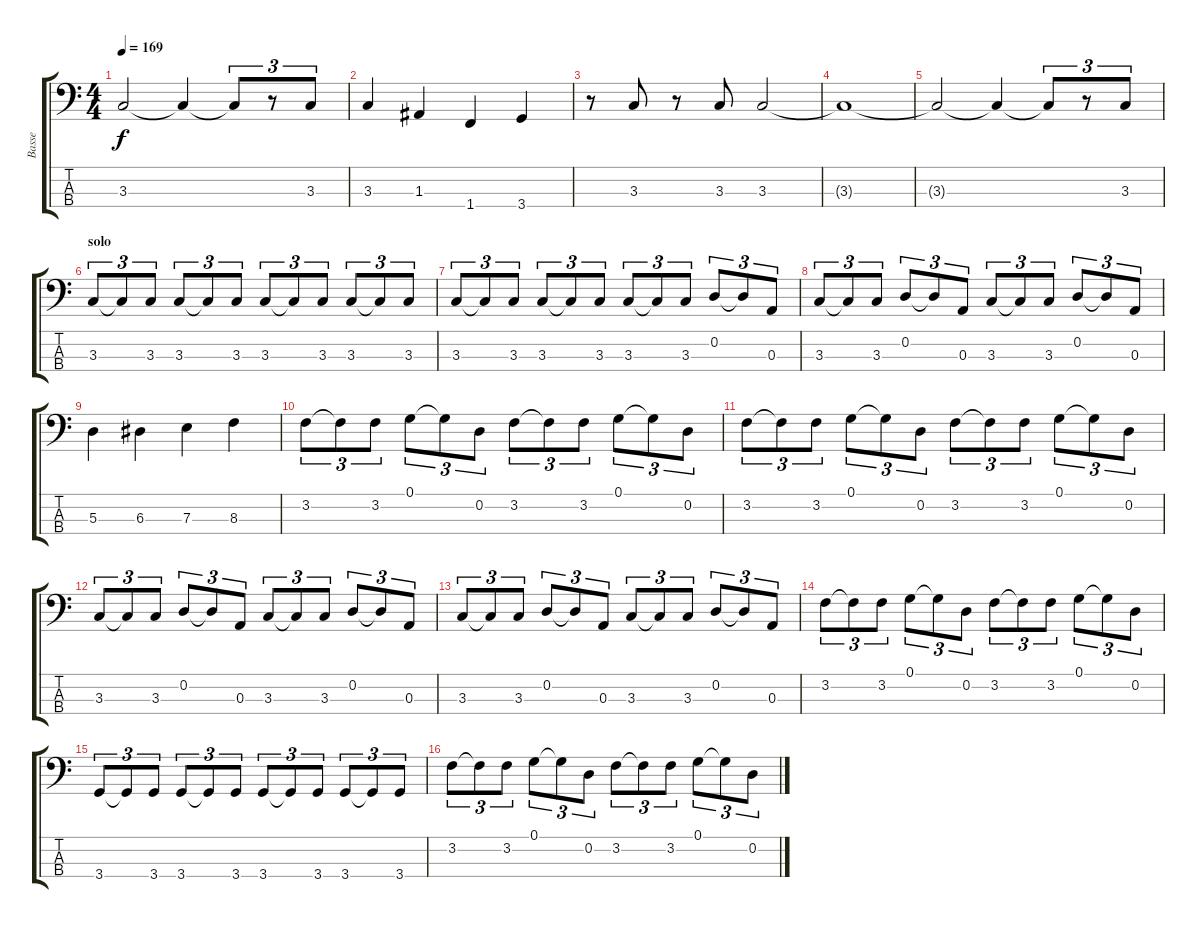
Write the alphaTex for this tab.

\track ("Basse" "Basse") {instrument electricbassfinger}
\staff {score tabs}
\tuning (G2 D2 A1 E1) {hide}
\ts (4 4)
\tempo 169
\clef f4
\ks c
3.3{t}.2{dy f} 3.3{t}.4 3.3{t}.8{tu (3 2)} r.8{tu (3 2)} 3.3.8{tu (3 2)} |
3.3.4 1.3.4 1.4.4 3.4.4 |
r.8 3.3.8 r.8 3.3.8 3.3.2 |
3.3{t}.1 |
3.3{t}.2 3.3{t}.4 3.3{t}.8{tu (3 2)} r.8{tu (3 2)} 3.3.8{tu (3 2)} |
\section ("" "solo")
3.3.8{tu (3 2)} 3.3{t}.8{tu (3 2)} 3.3.8{tu (3 2)} 3.3.8{tu (3 2)} 3.3{t}.8{tu (3 2)} 3.3.8{tu (3 2)} 3.3.8{tu (3 2)} 3.3{t}.8{tu (3 2)} 3.3.8{tu (3 2)} 3.3.8{tu (3 2)} 3.3{t}.8{tu (3 2)} 3.3.8{tu (3 2)} |
3.3.8{tu (3 2)} 3.3{t}.8{tu (3 2)} 3.3.8{tu (3 2)} 3.3.8{tu (3 2)} 3.3{t}.8{tu (3 2)} 3.3.8{tu (3 2)} 3.3.8{tu (3 2)} 3.3{t}.8{tu (3 2)} 3.3.8{tu (3 2)} 0.2.8{tu (3 2)} 0.2{t}.8{tu (3 2)} 0.3.8{tu (3 2)} |
3.3.8{tu (3 2)} 3.3{t}.8{tu (3 2)} 3.3.8{tu (3 2)} 0.2.8{tu (3 2)} 0.2{t}.8{tu (3 2)} 0.3.8{tu (3 2)} 3.3.8{tu (3 2)} 3.3{t}.8{tu (3 2)} 3.3.8{tu (3 2)} 0.2.8{tu (3 2)} 0.2{t}.8{tu (3 2)} 0.3.8{tu (3 2)} |
5.3.4 6.3.4 7.3.4 8.3.4 |
3.2.8{tu (3 2)} 3.2{t}.8{tu (3 2)} 3.2.8{tu (3 2)} 0.1.8{tu (3 2)} 0.1{t}.8{tu (3 2)} 0.2.8{tu (3 2)} 3.2.8{tu (3 2)} 3.2{t}.8{tu (3 2)} 3.2.8{tu (3 2)} 0.1.8{tu (3 2)} 0.1{t}.8{tu (3 2)} 0.2.8{tu (3 2)} |
3.2.8{tu (3 2)} 3.2{t}.8{tu (3 2)} 3.2.8{tu (3 2)} 0.1.8{tu (3 2)} 0.1{t}.8{tu (3 2)} 0.2.8{tu (3 2)} 3.2.8{tu (3 2)} 3.2{t}.8{tu (3 2)} 3.2.8{tu (3 2)} 0.1.8{tu (3 2)} 0.1{t}.8{tu (3 2)} 0.2.8{tu (3 2)} |
3.3.8{tu (3 2)} 3.3{t}.8{tu (3 2)} 3.3.8{tu (3 2)} 0.2.8{tu (3 2)} 0.2{t}.8{tu (3 2)} 0.3.8{tu (3 2)} 3.3.8{tu (3 2)} 3.3{t}.8{tu (3 2)} 3.3.8{tu (3 2)} 0.2.8{tu (3 2)} 0.2{t}.8{tu (3 2)} 0.3.8{tu (3 2)} |
3.3.8{tu (3 2)} 3.3{t}.8{tu (3 2)} 3.3.8{tu (3 2)} 0.2.8{tu (3 2)} 0.2{t}.8{tu (3 2)} 0.3.8{tu (3 2)} 3.3.8{tu (3 2)} 3.3{t}.8{tu (3 2)} 3.3.8{tu (3 2)} 0.2.8{tu (3 2)} 0.2{t}.8{tu (3 2)} 0.3.8{tu (3 2)} |
3.2.8{tu (3 2)} 3.2{t}.8{tu (3 2)} 3.2.8{tu (3 2)} 0.1.8{tu (3 2)} 0.1{t}.8{tu (3 2)} 0.2.8{tu (3 2)} 3.2.8{tu (3 2)} 3.2{t}.8{tu (3 2)} 3.2.8{tu (3 2)} 0.1.8{tu (3 2)} 0.1{t}.8{tu (3 2)} 0.2.8{tu (3 2)} |
3.4.8{tu (3 2)} 3.4{t}.8{tu (3 2)} 3.4.8{tu (3 2)} 3.4.8{tu (3 2)} 3.4{t}.8{tu (3 2)} 3.4.8{tu (3 2)} 3.4.8{tu (3 2)} 3.4{t}.8{tu (3 2)} 3.4.8{tu (3 2)} 3.4.8{tu (3 2)} 3.4{t}.8{tu (3 2)} 3.4.8{tu (3 2)} |
3.2.8{tu (3 2)} 3.2{t}.8{tu (3 2)} 3.2.8{tu (3 2)} 0.1.8{tu (3 2)} 0.1{t}.8{tu (3 2)} 0.2.8{tu (3 2)} 3.2.8{tu (3 2)} 3.2{t}.8{tu (3 2)} 3.2.8{tu (3 2)} 0.1.8{tu (3 2)} 0.1{t}.8{tu (3 2)} 0.2.8{tu (3 2)}
